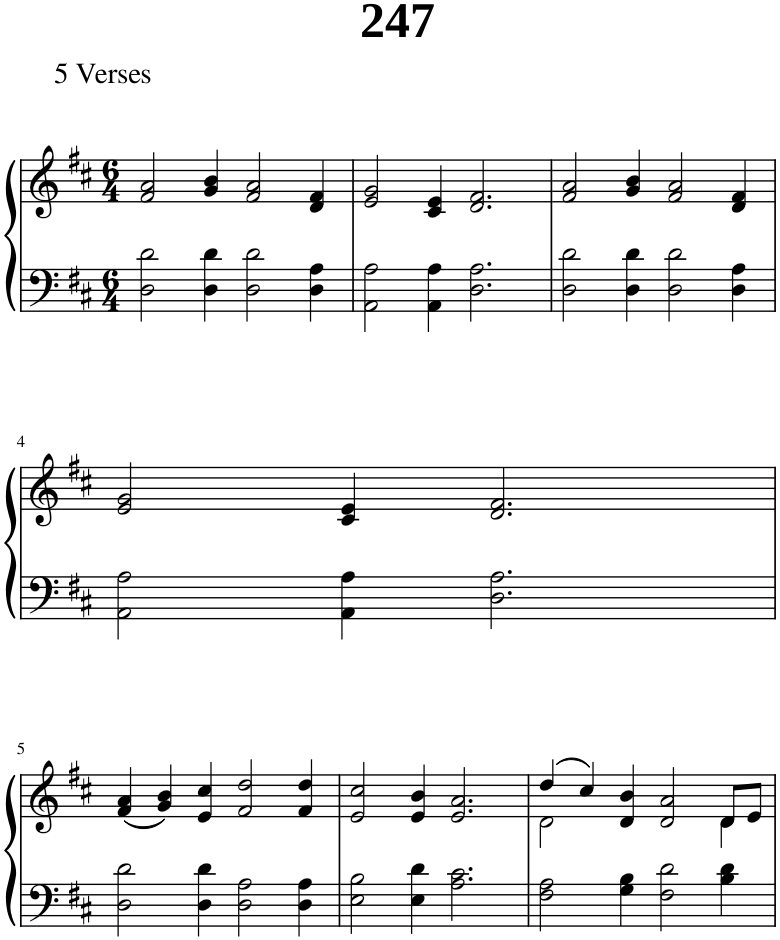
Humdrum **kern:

**kern	**kern
*part1	*part1
*staff2	*staff1
*I"Piano	*
*I'Pno.	*
*clefF4	*clefG2
*k[f#c#]	*k[f#c#]
*M6/4	*M6/4
=1	=1
2D\ 2d\	2f#/ 2a/
4D\ 4d\	4g/ 4b/
2D\ 2d\	2f#/ 2a/
4D\ 4A\	4d/ 4f#/
=2	=2
2AA\ 2A\	2e/ 2g/
4AA\ 4A\	4c#/ 4e/
2.D\ 2.A\	2.d/ 2.f#/
=3	=3
2D\ 2d\	2f#/ 2a/
4D\ 4d\	4g/ 4b/
2D\ 2d\	2f#/ 2a/
4D\ 4A\	4d/ 4f#/
!!LO:LB:g=z
=4	=4
2AA\ 2A\	2e/ 2g/
4AA\ 4A\	4c#/ 4e/
2.D\ 2.A\	2.d/ 2.f#/
!!LO:LB:g=z
=5	=5
2D\ 2d\	(4f#/ 4a/
.	4g/ 4b/)
4D\ 4d\	4e/ 4cc#/
2D\ 2A\	2f#/ 2dd/
4D\ 4A\	4f#/ 4dd/
=6	=6
2E\ 2B\	2e/ 2cc#/
4E\ 4d\	4e/ 4b/
2.A\ 2.c#\	2.e/ 2.a/
=7	=7
*	*^
2F#\ 2A\	(4dd/	2d\
.	4cc#/)	.
4G\ 4B\	4d/ 4b/	4ryy
2F#\ 2d\	2d/ 2a/	2ryy
4B\ 4d\	8d/L	4d\
.	8e/J	.
*	*v	*v
=	=
*-	*-
